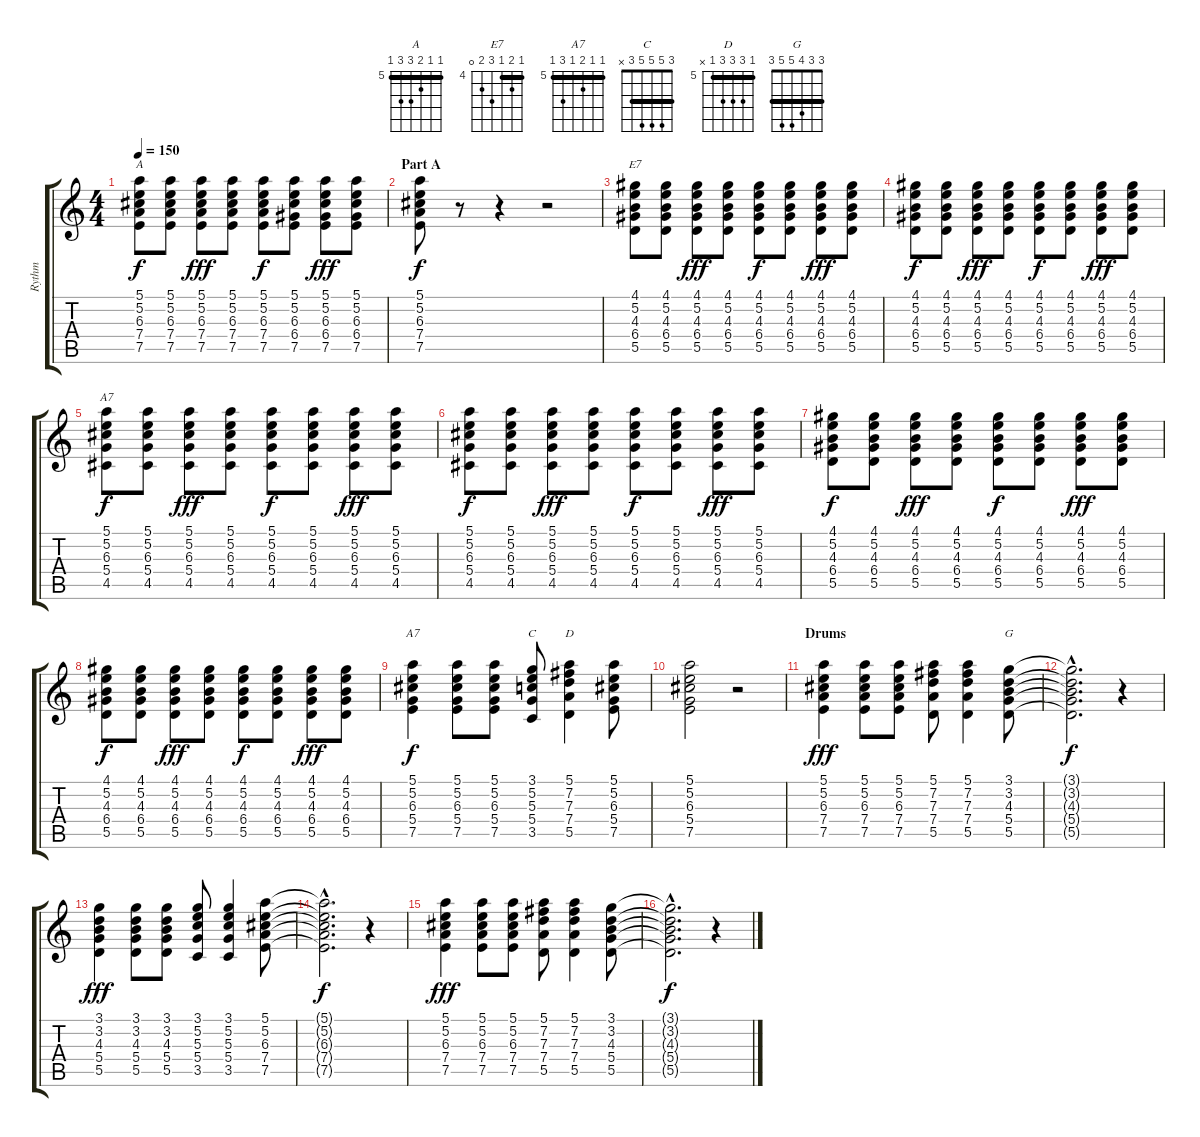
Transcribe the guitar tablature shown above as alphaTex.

\track ("Rythm" "Rythm") {instrument acousticguitarsteel}
\staff {score tabs}
\tuning (E4 B3 G3 D3 A2 E2) {hide}
\chord ("A" 5 5 6 7 7 5) {firstfret 5 barre 5}
\chord ("E7" 4 5 4 6 5 0) {firstfret 4 barre 4}
\chord ("A7" 5 5 6 5 4 5) {firstfret 4 barre 5}
\chord ("A7" 5 5 6 5 7 5) {firstfret 5 barre 5}
\chord ("C" 3 5 5 5 3 x) {barre 3}
\chord ("D" 5 7 7 7 5 x) {firstfret 5 barre 5}
\chord ("G" 3 3 4 5 5 3) {barre 3}
\ts (4 4)
\tempo 150
\clef g2
\ks c
(5.1 5.2 6.3 7.4 7.5).8{ch "A" dy f} (5.1 5.2 6.3 7.4 7.5).8 (5.1 5.2 6.3 7.4 7.5).8{dy fff} (5.1 5.2 6.3 7.4 7.5).8 (5.1 5.2 6.3 7.4 7.5).8{dy f} (5.1 5.2 6.3 6.4 7.5).8 (5.1 5.2 6.3 6.4 7.5).8{dy fff} (5.1 5.2 6.3 6.4 7.5).8 |
\section ("" "Part A")
(5.1 5.2 6.3 7.4 7.5).8{dy f} r.8 r.4 r.2 |
(4.1 5.2 4.3 6.4 5.5).8{ch "E7"} (4.1 5.2 4.3 6.4 5.5).8 (4.1 5.2 4.3 6.4 5.5).8{dy fff} (4.1 5.2 4.3 6.4 5.5).8 (4.1 5.2 4.3 6.4 5.5).8{dy f} (4.1 5.2 4.3 6.4 5.5).8 (4.1 5.2 4.3 6.4 5.5).8{dy fff} (4.1 5.2 4.3 6.4 5.5).8 |
(4.1 5.2 4.3 6.4 5.5).8{dy f} (4.1 5.2 4.3 6.4 5.5).8 (4.1 5.2 4.3 6.4 5.5).8{dy fff} (4.1 5.2 4.3 6.4 5.5).8 (4.1 5.2 4.3 6.4 5.5).8{dy f} (4.1 5.2 4.3 6.4 5.5).8 (4.1 5.2 4.3 6.4 5.5).8{dy fff} (4.1 5.2 4.3 6.4 5.5).8 |
(5.1 5.2 6.3 5.4 4.5).8{ch "A7" dy f} (5.1 5.2 6.3 5.4 4.5).8 (5.1 5.2 6.3 5.4 4.5).8{dy fff} (5.1 5.2 6.3 5.4 4.5).8 (5.1 5.2 6.3 5.4 4.5).8{dy f} (5.1 5.2 6.3 5.4 4.5).8 (5.1 5.2 6.3 5.4 4.5).8{dy fff} (5.1 5.2 6.3 5.4 4.5).8 |
(5.1 5.2 6.3 5.4 4.5).8{dy f} (5.1 5.2 6.3 5.4 4.5).8 (5.1 5.2 6.3 5.4 4.5).8{dy fff} (5.1 5.2 6.3 5.4 4.5).8 (5.1 5.2 6.3 5.4 4.5).8{dy f} (5.1 5.2 6.3 5.4 4.5).8 (5.1 5.2 6.3 5.4 4.5).8{dy fff} (5.1 5.2 6.3 5.4 4.5).8 |
(4.1 5.2 4.3 6.4 5.5).8{dy f} (4.1 5.2 4.3 6.4 5.5).8 (4.1 5.2 4.3 6.4 5.5).8{dy fff} (4.1 5.2 4.3 6.4 5.5).8 (4.1 5.2 4.3 6.4 5.5).8{dy f} (4.1 5.2 4.3 6.4 5.5).8 (4.1 5.2 4.3 6.4 5.5).8{dy fff} (4.1 5.2 4.3 6.4 5.5).8 |
(4.1 5.2 4.3 6.4 5.5).8{dy f} (4.1 5.2 4.3 6.4 5.5).8 (4.1 5.2 4.3 6.4 5.5).8{dy fff} (4.1 5.2 4.3 6.4 5.5).8 (4.1 5.2 4.3 6.4 5.5).8{dy f} (4.1 5.2 4.3 6.4 5.5).8 (4.1 5.2 4.3 6.4 5.5).8{dy fff} (4.1 5.2 4.3 6.4 5.5).8 |
(5.1 5.2 6.3 5.4 7.5).4{ch "A7" dy f} (5.1 5.2 6.3 5.4 7.5).8 (5.1 5.2 6.3 5.4 7.5).8 (3.1 5.2 5.3 5.4 3.5).8{ch "C"} (5.1 7.2 7.3 7.4 5.5).4{ch "D"} (5.1 5.2 6.3 5.4 7.5).8 |
(5.1 5.2 6.3 5.4 7.5).2 r.2 |
\section ("" "Drums")
(5.1 5.2 6.3 7.4 7.5).4{dy fff} (5.1 5.2 6.3 7.4 7.5).8 (5.1 5.2 6.3 7.4 7.5).8 (5.1 7.2 7.3 7.4 5.5).8 (5.1 7.2 7.3 7.4 5.5).4 (3.1 3.2 4.3 5.4 5.5).8{ch "G"} |
(3.1{hac t} 3.2{hac t} 4.3{hac t} 5.4{hac t} 5.5{hac t}).2{d dy f} r.4 |
(3.1 3.2 4.3 5.4 5.5).4{dy fff} (3.1 3.2 4.3 5.4 5.5).8 (3.1 3.2 4.3 5.4 5.5).8 (3.1 5.2 5.3 5.4 3.5).8 (3.1 5.2 5.3 5.4 3.5).4 (5.1 5.2 6.3 7.4 7.5).8 |
(5.1{hac t} 5.2{hac t} 6.3{hac t} 7.4{hac t} 7.5{hac t}).2{d dy f} r.4 |
(5.1 5.2 6.3 7.4 7.5).4{dy fff} (5.1 5.2 6.3 7.4 7.5).8 (5.1 5.2 6.3 7.4 7.5).8 (5.1 7.2 7.3 7.4 5.5).8 (5.1 7.2 7.3 7.4 5.5).4 (3.1 3.2 4.3 5.4 5.5).8 |
(3.1{hac t} 3.2{hac t} 4.3{hac t} 5.4{hac t} 5.5{hac t}).2{d dy f} r.4
